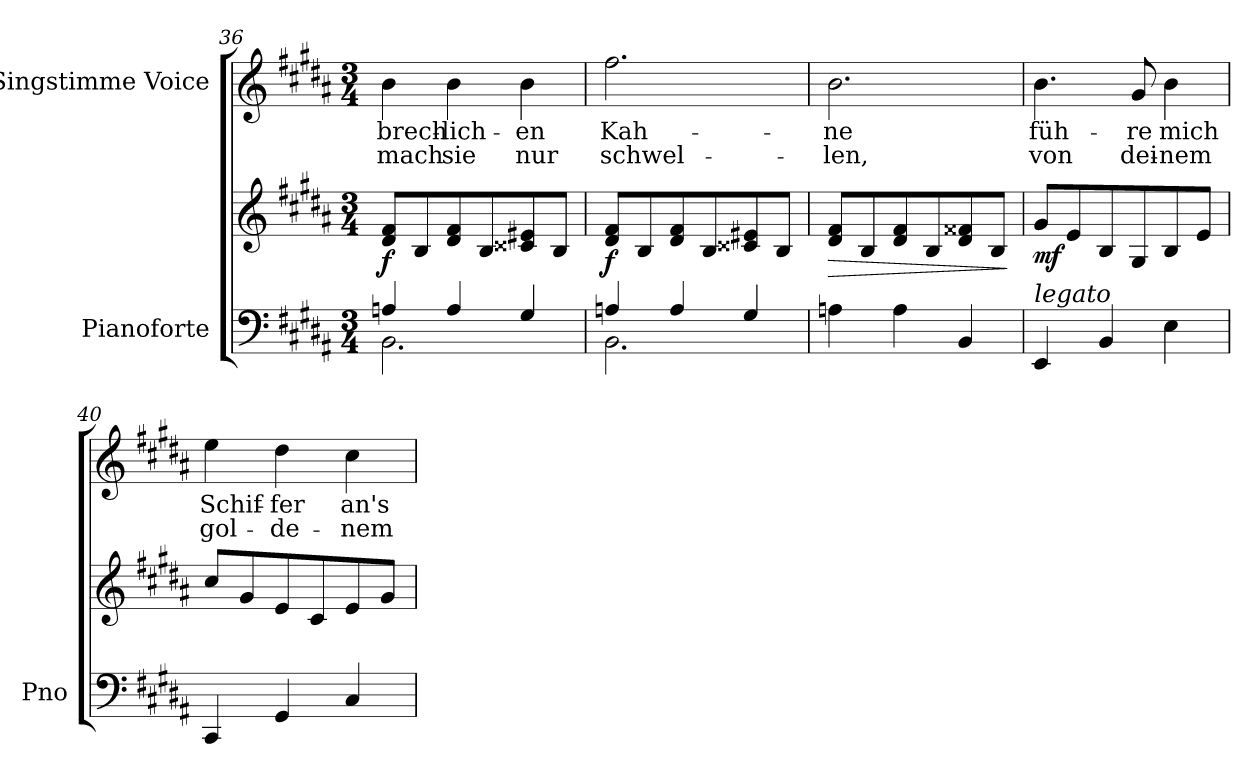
**kern	**kern	**dynam	**kern	**text	**text
*part2	*part2	*part2	*part1	*part1	*part1
*staff3	*staff2	*staff2/3	*staff1	*staff1	*staff1
*I"Pianoforte	*	*	*I"Singstimme Voice	*	*
*I'Pno	*	*	*	*	*
*clefF4	*clefG2	*	*clefG2	*	*
*k[f#c#g#d#a#]	*k[f#c#g#d#a#]	*	*k[f#c#g#d#a#]	*	*
*M3/4	*M3/4	*	*M3/4	*	*
=36	=36	=36	=36	=36	=36
*^	*	*	*	*	*
!	!	!	!LO:DY:b	!	!LO:LY:b	!LO:LY:b
4An/	2.BB\	8d#/ 8f#/L	f	4b\	-brech-	mach
.	.	8B/	.	.	.	.
!	!	!	!	!	!LO:LY:b	!LO:LY:b
4A/	.	8d#/ 8f#/	.	4b\	-lich-	sie
.	.	8B/	.	.	.	.
!	!	!	!	!	!LO:LY:b	!LO:LY:b
4G#/	.	8c##X/ 8e#X/	.	4b\	-en	nur
.	.	8B/J	.	.	.	.
=37	=37	=37	=37	=37	=37	=37
!	!	!	!LO:DY:b	!	!LO:LY:b	!LO:LY:b
4An/	2.BB\	8d#/ 8f#/L	f	2.ff#\	Kah-	schwel-
.	.	8B/	.	.	.	.
4A/	.	8d#/ 8f#/	.	.	.	.
.	.	8B/	.	.	.	.
4G#/	.	8c##X/ 8e#X/	.	.	.	.
.	.	8B/J	.	.	.	.
*v	*v	*	*	*	*	*
!!LO:LB:g=z
=38	=38	=38	=38	=38	=38
!	!	!LO:HP:b	!	!LO:LY:b	!LO:LY:b
4An\	8d#/ 8f#/L	>	2.b\	-ne	-len,
.	8B/	.	.	.	.
4A\	8d#/ 8f#/	.	.	.	.
.	8B/	.	.	.	.
4BB/	8d#/ 8f##X/	.	.	.	.
.	8B/J	.	.	.	.
.	.	]	.	.	.
=39	=39	=39	=39	=39	=39
!LO:TX:a:i:t=legato	!	!	!	!	!
!	!	!LO:DY:b	!	!LO:LY:b	!LO:LY:b
4EE/	8g#/L	mf	4.b\	füh-	von
.	8e/	.	.	.	.
4BB/	8B/	.	.	.	.
!	!	!	!	!LO:LY:b	!LO:LY:b
.	8G#/	.	8g#/	-re	dei-
!	!	!	!	!LO:LY:b	!LO:LY:b
4E\	8B/	.	4b\	mich	-nem
.	8e/J	.	.	.	.
=40	=40	=40	=40	=40	=40
!	!	!	!	!LO:LY:b	!LO:LY:b
4CC#/	8cc#/L	.	4ee\	Schif-	gol-
.	8g#/	.	.	.	.
!	!	!	!	!LO:LY:b	!LO:LY:b
4GG#/	8e/	.	4dd#\	-fer	-de-
.	8c#/	.	.	.	.
!	!	!	!	!LO:LY:b	!LO:LY:b
4C#/	8e/	.	4cc#\	an's	-nem
.	8g#/J	.	.	.	.
=	=	=	=	=	=
*-	*-	*-	*-	*-	*-
